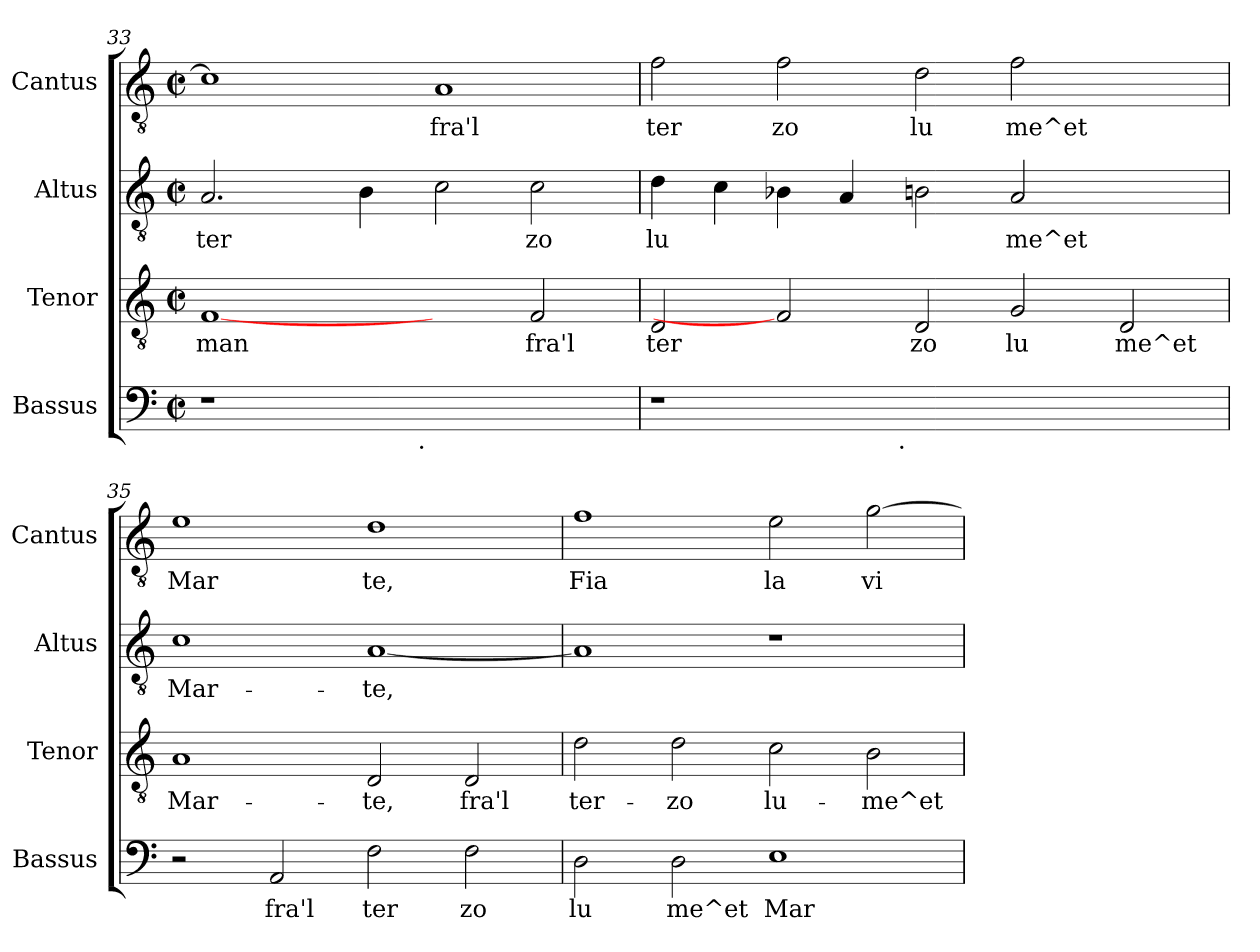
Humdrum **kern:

**kern	**text	**kern	**text	**kern	**text	**kern	**text
*part4	*part4	*part3	*part3	*part2	*part2	*part1	*part1
*staff4	*staff4	*staff3	*staff3	*staff2	*staff2	*staff1	*staff1
*I"Bassus	*	*I"Tenor	*	*I"Altus	*	*I"Cantus	*
*I'Bassus	*	*I'Tenor	*	*I'Altus	*	*I'Cantus	*
*clefF4	*	*clefGv2	*	*clefGv2	*	*clefGv2	*
*k[]	*	*k[]	*	*k[]	*	*k[]	*
*C:	*	*C:	*	*C:	*	*C:	*
*M2/2	*	*M2/2	*	*M2/2	*	*M2/2	*
*met(c|)	*	*met(c|)	*	*met(c|)	*	*met(c|)	*
=33	=33	=33	=33	=33	=33	=33	=33
!	!	!	!LO:LY:b:cj	!	!LO:LY:b:cj	!	!LO:LY:b:cj
*^	*	*	*	*	*	*	*
1r	2ryy	.	[1F	man	2.A/	ter	1c]	.
.	4...ryy	.	.	.	.	.	.	.
!	!	!	!	!	!	!LO:LY:b:cj	!	!
.	.	.	.	.	4B\	.	.	.
!	!LO:TX:b:t=.	!	!	!	!	!	!	!
.	1ryy	.	.	.	.	.	.	.
!	!	!	!	!	!	!LO:LY:b:cj	!	!LO:LY:b:cj
1ryy	.	.	2ryy	.	2c\	.	1A	fra'l
!	!	!	!	!LO:LY:b:cj	!	!LO:LY:b:cj	!	!
.	.	.	2F/	fra'l	2c\	zo	.	.
.	32ryy	.	.	.	.	.	.	.
=34	=34	=34	=34	=34	=34	=34	=34	=34
!	!	!	!	!LO:LY:b:cj	!	!LO:LY:b:cj	!	!LO:LY:b:cj
1r	2ryy	.	2D/	ter	4d\	lu	2f\	ter
!	!	!	!	!	!	!LO:LY:b:cj	!	!
.	.	.	.	.	4c\	.	.	.
!	!	!	!	!	!	!LO:LY:b:cj	!	!LO:LY:b:cj
.	4...ryy	.	2F]	.	4B-X\	.	2f\	zo
!	!	!	!	!	!	!LO:LY:b:cj	!	!
.	.	.	.	.	4A/	.	.	.
!	!LO:TX:b:t=.	!	!	!	!	!	!	!
.	1ryy	.	.	.	.	.	.	.
!	!	!	!	!LO:LY:b:cj	!	!LO:LY:b:cj	!	!LO:LY:b:cj
1.ryy	.	.	2D/	zo	2B\	.	2d\	lu
!	!	!	!	!LO:LY:b:cj	!	!LO:LY:b:cj	!	!LO:LY:b:cj
.	.	.	2G/	lu	2A/	me^et	2f\	me^et
.	2ryy	.	.	.	.	.	.	.
!	!	!	!	!LO:LY:b:cj	!	!	!	!
.	.	.	2D/	me^et	2ryy	.	2ryy	.
.	32ryy	.	.	.	.	.	.	.
!!LO:PB:g=z
=35	=35	=35	=35	=35	=35	=35	=35	=35
!	!	!	!	!LO:LY:b:cj	!	!LO:LY:b:cj	!	!LO:LY:b:cj
*v	*v	*	*	*	*	*	*	*
2r	.	1A	Mar-	1c	Mar-	1e	Mar
!	!LO:LY:b:cj	!	!	!	!	!	!
2AA/	fra'l	.	.	.	.	.	.
!	!LO:LY:b:cj	!	!LO:LY:b:cj	!	!LO:LY:b:cj	!	!LO:LY:b:cj
2F\	ter	2D/	-te,	[<1A	-te,	1d	te,
!	!LO:LY:b:cj	!	!LO:LY:b:cj	!	!	!	!
2F\	zo	2D/	fra'l	.	.	.	.
=36	=36	=36	=36	=36	=36	=36	=36
!	!LO:LY:b:cj	!	!LO:LY:b:cj	!	!LO:LY:b:cj	!	!LO:LY:b:cj
2D\	lu	2d\	ter-	1A]	.	1f	Fia
!	!LO:LY:b:cj	!	!LO:LY:b:cj	!	!	!	!
2D\	me^et	2d\	-zo	.	.	.	.
!	!LO:LY:b:cj	!	!LO:LY:b:cj	!	!	!	!LO:LY:b:cj
1E	Mar	2c\	lu-	1r	.	2e\	la
!	!	!	!LO:LY:b:cj	!	!	!	!LO:LY:b:cj
.	.	2B\	-me^et	.	.	[>2g\	vi
=	=	=	=	=	=	=	=
*-	*-	*-	*-	*-	*-	*-	*-
